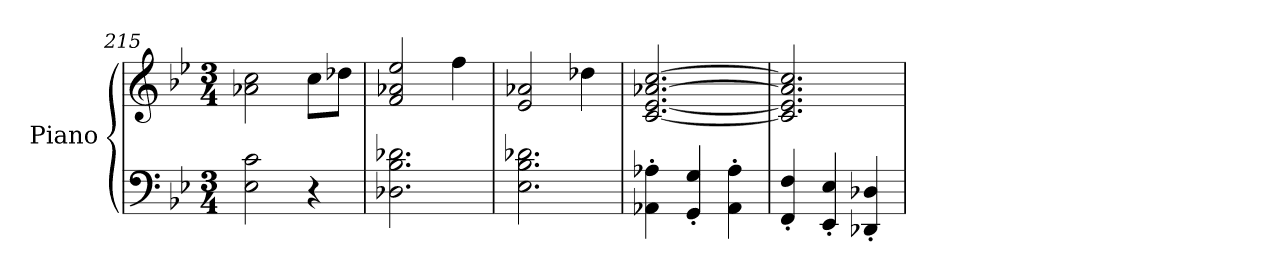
**kern	**kern
*part1	*part1
*staff2	*staff1
*I"Piano	*
*I'Pno.	*
*clefF4	*clefG2
*k[b-e-]	*k[b-e-]
*M3/4	*M3/4
=215	=215
2E-\ 2c\	2a-X\ 2cc\
4r	8cc\L
.	8dd-X\J
=216	=216
2.D-X\ 2.B-\ 2.d-X\	2f/ 2a-X/ 2ee-/
.	4ff\
=217	=217
2.E-\ 2.B-\ 2.d-X\	2e-/ 2a-X/
.	4dd-X\
=218	=218
4AA-X\' 4A-X\'	[2.c/ [2.e-/ [2.a-X/ [2.cc/
4GG/' 4G/'	.
4AA-\' 4A-\'	.
=219	=219
4FF/' 4F/'	2.c/] 2.e-/] 2.a-/] 2.cc/]
4EE-/' 4E-/'	.
4DD-X/' 4D-X/'	.
=	=
*-	*-
